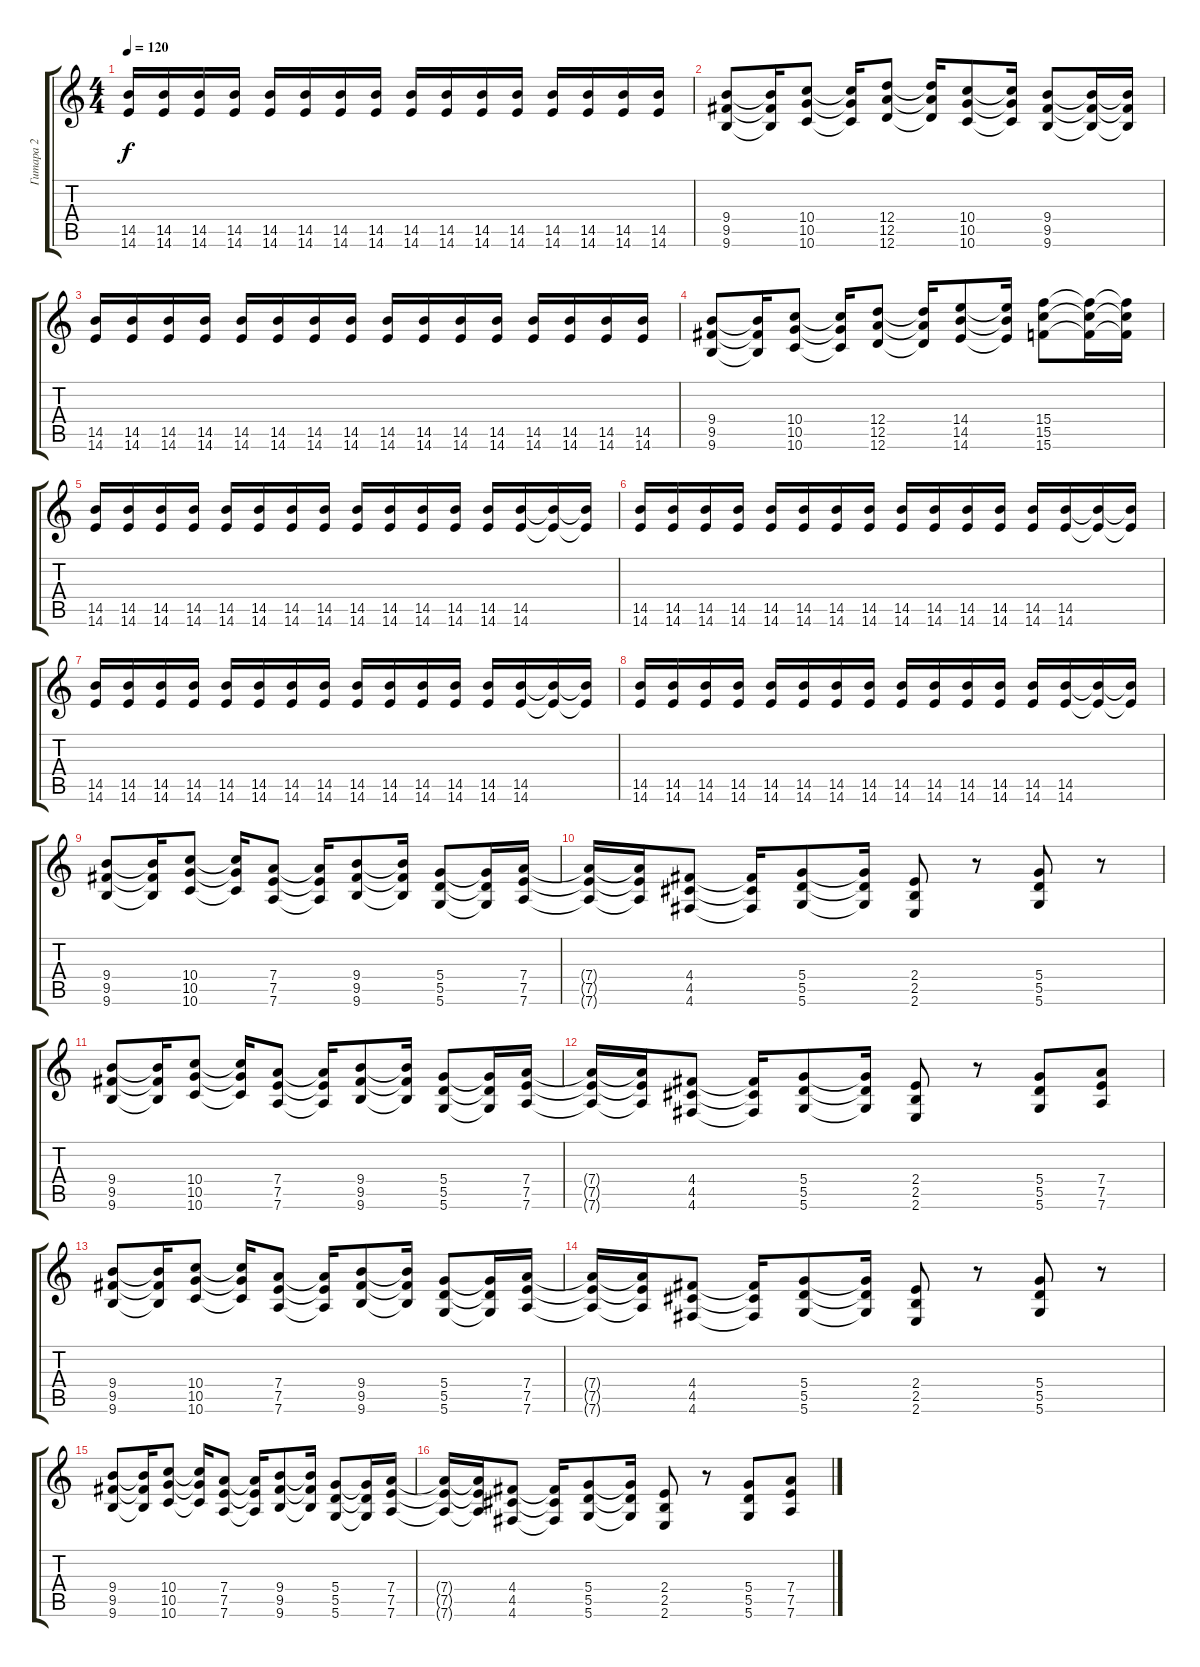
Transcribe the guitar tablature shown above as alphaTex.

\track ("Гитара 2" "Гитара 2") {instrument overdrivenguitar}
\staff {score tabs}
\tuning (E4 B3 G3 D3 A2 D2) {hide}
\ts (4 4)
\tempo 120
\clef g2
\ks c
(14.5 14.6).16{dy f} (14.5 14.6).16 (14.5 14.6).16 (14.5 14.6).16 (14.5 14.6).16 (14.5 14.6).16 (14.5 14.6).16 (14.5 14.6).16 (14.5 14.6).16 (14.5 14.6).16 (14.5 14.6).16 (14.5 14.6).16 (14.5 14.6).16 (14.5 14.6).16 (14.5 14.6).16 (14.5 14.6).16 |
(9.4 9.5 9.6).8 (9.4{t} 9.5{t} 9.6{t}).16 (10.4 10.5 10.6).8 (10.4{t} 10.5{t} 10.6{t}).16 (12.4 12.5 12.6).8 (12.4{t} 12.5{t} 12.6{t}).16 (10.4 10.5 10.6).8 (10.4{t} 10.5{t} 10.6{t}).16 (9.4 9.5 9.6).8 (9.4{t} 9.5{t} 9.6{t}).16 (9.4{t} 9.5{t} 9.6{t}).16 |
(14.5 14.6).16 (14.5 14.6).16 (14.5 14.6).16 (14.5 14.6).16 (14.5 14.6).16 (14.5 14.6).16 (14.5 14.6).16 (14.5 14.6).16 (14.5 14.6).16 (14.5 14.6).16 (14.5 14.6).16 (14.5 14.6).16 (14.5 14.6).16 (14.5 14.6).16 (14.5 14.6).16 (14.5 14.6).16 |
(9.4 9.5 9.6).8 (9.4{t} 9.5{t} 9.6{t}).16 (10.4 10.5 10.6).8 (10.4{t} 10.5{t} 10.6{t}).16 (12.4 12.5 12.6).8 (12.4{t} 12.5{t} 12.6{t}).16 (14.4 14.5 14.6).8 (14.4{t} 14.5{t} 14.6{t}).16 (15.4 15.5 15.6).8 (15.4{t} 15.5{t} 15.6{t}).16 (15.4{t} 15.5{t} 15.6{t}).16 |
(14.5 14.6).16 (14.5 14.6).16 (14.5 14.6).16 (14.5 14.6).16 (14.5 14.6).16 (14.5 14.6).16 (14.5 14.6).16 (14.5 14.6).16 (14.5 14.6).16 (14.5 14.6).16 (14.5 14.6).16 (14.5 14.6).16 (14.5 14.6).16 (14.5 14.6).16 (14.5{t} 14.6{t}).16 (14.5{t} 14.6{t}).16 |
(14.5 14.6).16 (14.5 14.6).16 (14.5 14.6).16 (14.5 14.6).16 (14.5 14.6).16 (14.5 14.6).16 (14.5 14.6).16 (14.5 14.6).16 (14.5 14.6).16 (14.5 14.6).16 (14.5 14.6).16 (14.5 14.6).16 (14.5 14.6).16 (14.5 14.6).16 (14.5{t} 14.6{t}).16 (14.5{t} 14.6{t}).16 |
(14.5 14.6).16 (14.5 14.6).16 (14.5 14.6).16 (14.5 14.6).16 (14.5 14.6).16 (14.5 14.6).16 (14.5 14.6).16 (14.5 14.6).16 (14.5 14.6).16 (14.5 14.6).16 (14.5 14.6).16 (14.5 14.6).16 (14.5 14.6).16 (14.5 14.6).16 (14.5{t} 14.6{t}).16 (14.5{t} 14.6{t}).16 |
(14.5 14.6).16 (14.5 14.6).16 (14.5 14.6).16 (14.5 14.6).16 (14.5 14.6).16 (14.5 14.6).16 (14.5 14.6).16 (14.5 14.6).16 (14.5 14.6).16 (14.5 14.6).16 (14.5 14.6).16 (14.5 14.6).16 (14.5 14.6).16 (14.5 14.6).16 (14.5{t} 14.6{t}).16 (14.5{t} 14.6{t}).16 |
(9.4 9.5 9.6).8 (9.4{t} 9.5{t} 9.6{t}).16 (10.4 10.5 10.6).8 (10.4{t} 10.5{t} 10.6{t}).16 (7.4 7.5 7.6).8 (7.4{t} 7.5{t} 7.6{t}).16 (9.4 9.5 9.6).8 (9.4{t} 9.5{t} 9.6{t}).16 (5.4 5.5 5.6).8 (5.4{t} 5.5{t} 5.6{t}).16 (7.4 7.5 7.6).16 |
(7.4{t} 7.5{t} 7.6{t}).16 (7.4{t} 7.5{t} 7.6{t}).16 (4.4 4.5 4.6).8 (4.4{t} 4.5{t} 4.6{t}).16 (5.4 5.5 5.6).8 (5.4{t} 5.5{t} 5.6{t}).16 (2.4 2.5 2.6).8 r.8 (5.4 5.5 5.6).8 r.8 |
(9.4 9.5 9.6).8 (9.4{t} 9.5{t} 9.6{t}).16 (10.4 10.5 10.6).8 (10.4{t} 10.5{t} 10.6{t}).16 (7.4 7.5 7.6).8 (7.4{t} 7.5{t} 7.6{t}).16 (9.4 9.5 9.6).8 (9.4{t} 9.5{t} 9.6{t}).16 (5.4 5.5 5.6).8 (5.4{t} 5.5{t} 5.6{t}).16 (7.4 7.5 7.6).16 |
(7.4{t} 7.5{t} 7.6{t}).16 (7.4{t} 7.5{t} 7.6{t}).16 (4.4 4.5 4.6).8 (4.4{t} 4.5{t} 4.6{t}).16 (5.4 5.5 5.6).8 (5.4{t} 5.5{t} 5.6{t}).16 (2.4 2.5 2.6).8 r.8 (5.4 5.5 5.6).8 (7.4 7.5 7.6).8 |
(9.4 9.5 9.6).8 (9.4{t} 9.5{t} 9.6{t}).16 (10.4 10.5 10.6).8 (10.4{t} 10.5{t} 10.6{t}).16 (7.4 7.5 7.6).8 (7.4{t} 7.5{t} 7.6{t}).16 (9.4 9.5 9.6).8 (9.4{t} 9.5{t} 9.6{t}).16 (5.4 5.5 5.6).8 (5.4{t} 5.5{t} 5.6{t}).16 (7.4 7.5 7.6).16 |
(7.4{t} 7.5{t} 7.6{t}).16 (7.4{t} 7.5{t} 7.6{t}).16 (4.4 4.5 4.6).8 (4.4{t} 4.5{t} 4.6{t}).16 (5.4 5.5 5.6).8 (5.4{t} 5.5{t} 5.6{t}).16 (2.4 2.5 2.6).8 r.8 (5.4 5.5 5.6).8 r.8 |
(9.4 9.5 9.6).8 (9.4{t} 9.5{t} 9.6{t}).16 (10.4 10.5 10.6).8 (10.4{t} 10.5{t} 10.6{t}).16 (7.4 7.5 7.6).8 (7.4{t} 7.5{t} 7.6{t}).16 (9.4 9.5 9.6).8 (9.4{t} 9.5{t} 9.6{t}).16 (5.4 5.5 5.6).8 (5.4{t} 5.5{t} 5.6{t}).16 (7.4 7.5 7.6).16 |
(7.4{t} 7.5{t} 7.6{t}).16 (7.4{t} 7.5{t} 7.6{t}).16 (4.4 4.5 4.6).8 (4.4{t} 4.5{t} 4.6{t}).16 (5.4 5.5 5.6).8 (5.4{t} 5.5{t} 5.6{t}).16 (2.4 2.5 2.6).8 r.8 (5.4 5.5 5.6).8 (7.4 7.5 7.6).8
